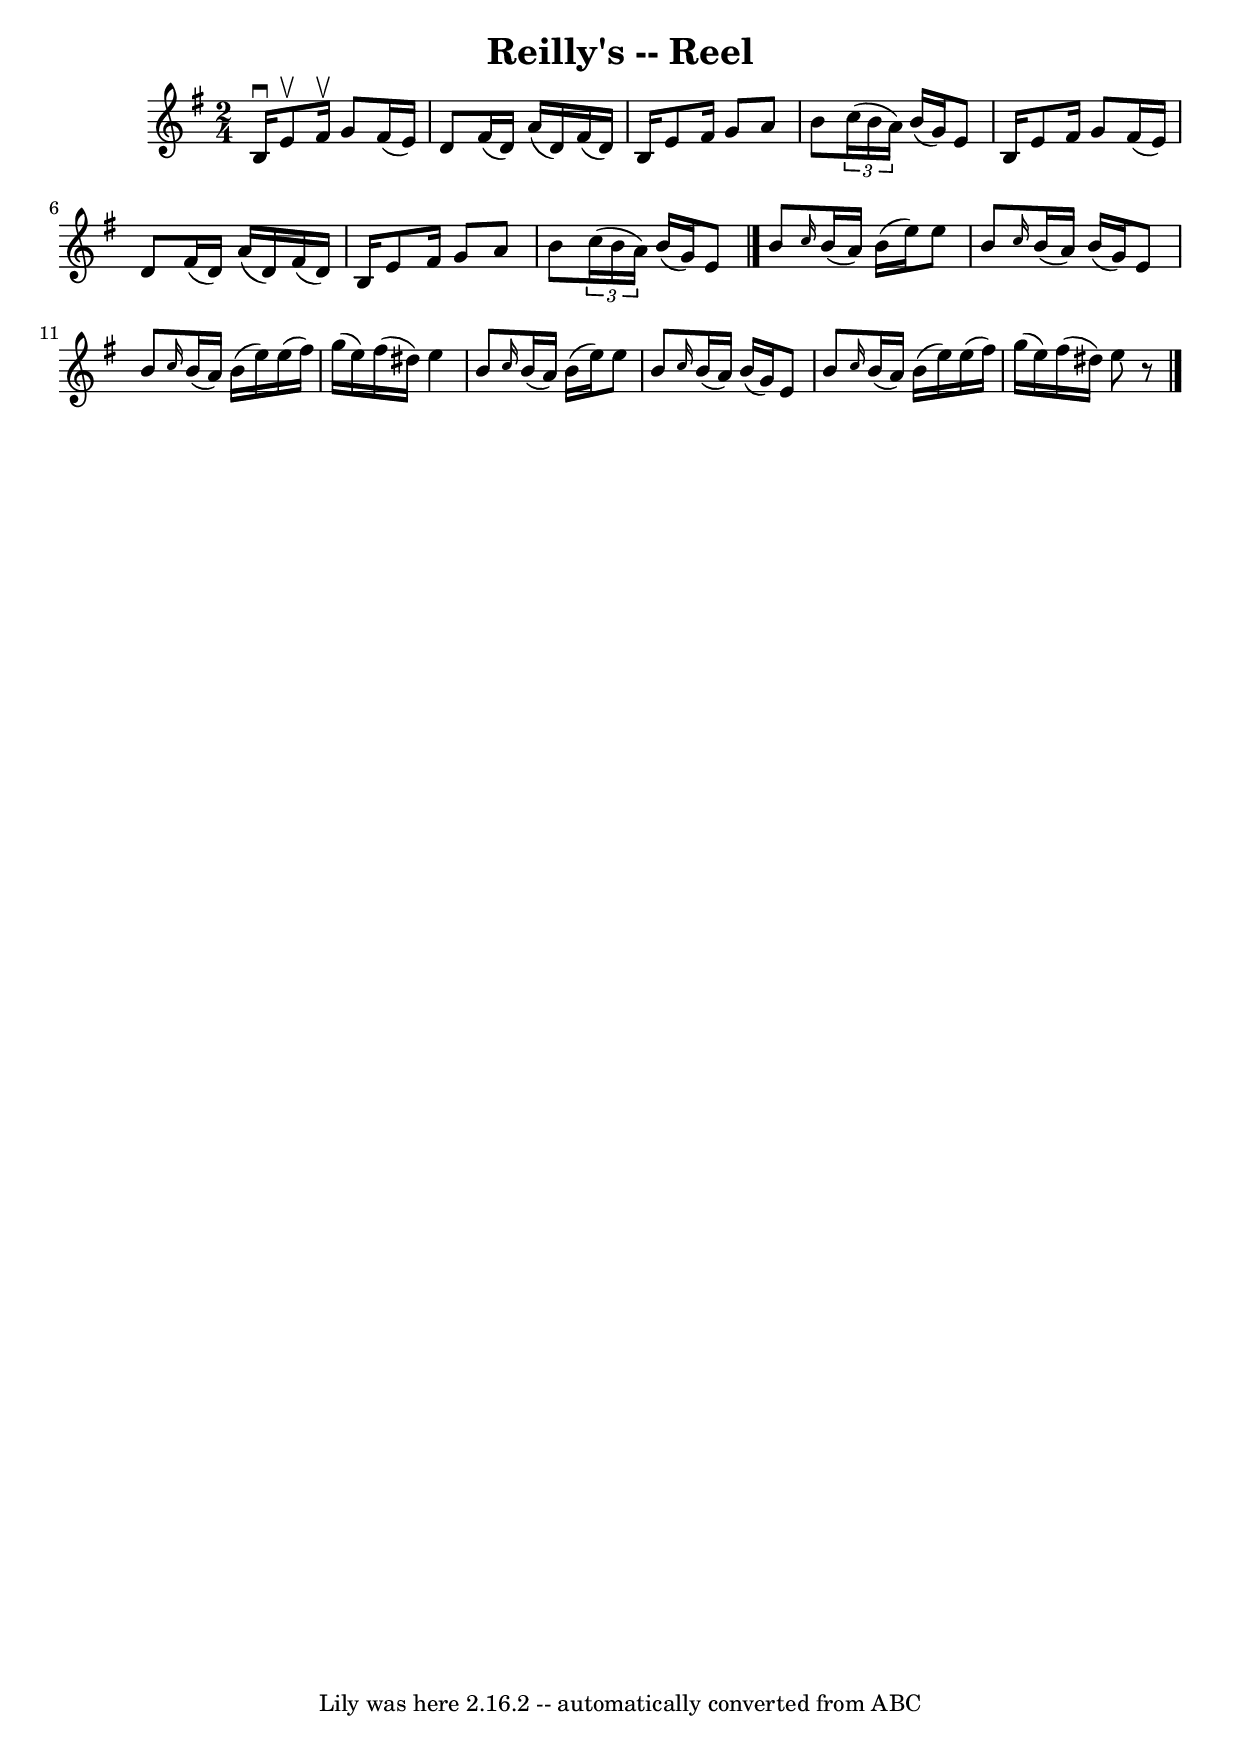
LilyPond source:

\version "2.16.2"
\include "Mammoth.ily"
\header {
	%% book = "Ryan's Mammoth Collection"
	crossRefNumber = "1"
	footnotes = ""
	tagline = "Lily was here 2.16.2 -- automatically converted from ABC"
	title = "Reilly's -- Reel"
}
voicedefault =  {


\time 2/4 
\key g \major b16^\downbow e'8^\upbow fis'16^\upbow g'8    
fis'16 (e'16) |
 d'8 fis'16 (d'16) a'16 (d'16)   
fis'16 (d'16) |
 b16 e'8 fis'16 g'8 a'8  |
   
b'8    \times 2/3 { c''16 (b'16 a'16) } b'16 (g'16) e'8  
|
 b16 e'8 fis'16 g'8 fis'16 (e'16) |
 d'8  
 fis'16 (d'16) a'16 (d'16) fis'16 (d'16) |
 b16  
 e'8 fis'16 g'8 a'8  |
 b'8    \times 2/3 { c''16 (b'16  
 a'16) } b'16 (g'16) e'8  \bar "|." b'8  \grace { c''16  } 
 b'16 (a'16) b'16 (e''16) e''8  |
 b'8  \grace {    
c''16  } b'16 (a'16) b'16 (g'16) e'8  |
 b'8  
\grace { c''16  } b'16 (a'16) b'16 (e''16) e''16 (
fis''16) |
 g''16 (e''16) fis''16 (dis''16) e''4    
|
 b'8  \grace { c''16  } b'16 (a'16) b'16 (e''16) 
 e''8  |
 b'8  \grace { c''16  } b'16 (a'16) b'16 (
g'16) e'8  |
 b'8  \grace { c''16  } b'16 (a'16) b'16 
(e''16) e''16 (fis''16) |
 g''16 (e''16) fis''16 
(dis''16) e''8    r8 \bar "|."   
}

\score{
    <<

	\context Staff="default"
	{
	    \voicedefault 
	}

    >>
	\layout {
	}
	\midi {}
}
